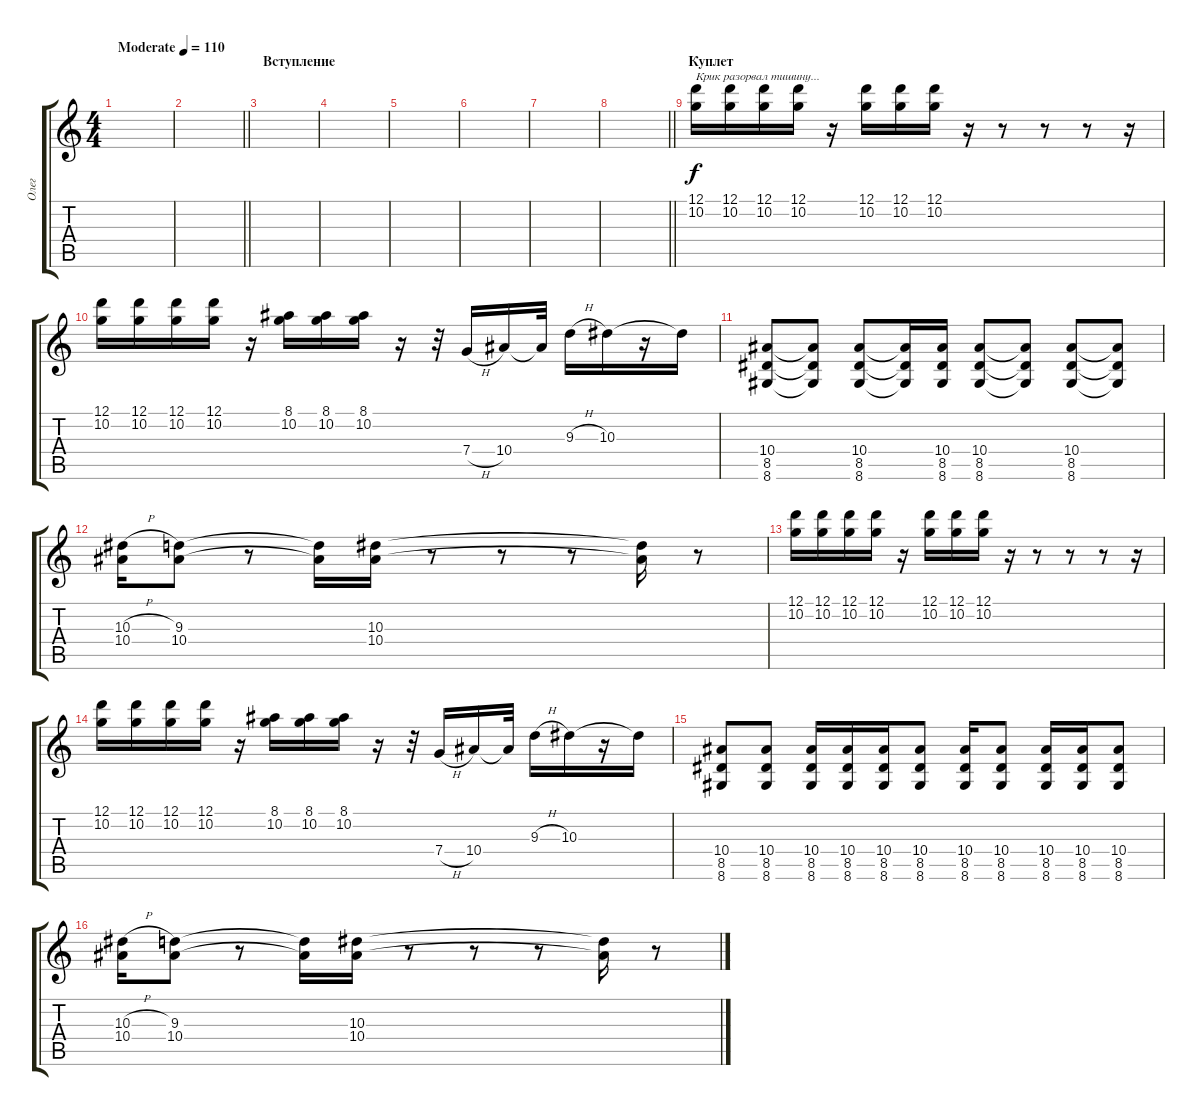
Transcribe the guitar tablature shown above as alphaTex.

\track ("Олег" "Олег") {instrument distortionguitar}
\staff {score tabs}
\tuning (D4 A3 F3 C3 G2 C2) {hide}
\ts (4 4)
\tempo (110 "Moderate")
\clef g2
\ks c
|
\barLineRight lightlight
|
\section ("" "Вступление")
|
|
|
|
|
\barLineRight lightlight
|
\section ("" "Куплет")
(12.1 10.2).16{txt "Крик разорвал тишину..."} (12.1 10.2).16 (12.1 10.2).16 (12.1 10.2).16 r.16 (12.1 10.2).16 (12.1 10.2).16 (12.1 10.2).16 r.16 r.8 r.8 r.8 r.16 |
(12.1 10.2).16 (12.1 10.2).16 (12.1 10.2).16 (12.1 10.2).16 r.16 (8.1 10.2).16 (8.1 10.2).16 (8.1 10.2).16 r.16 r.32 7.4{h}.16 10.4.16 10.4{t}.32 9.3{h}.16 10.3.16 r.16 10.3{t}.16 |
(10.4 8.5 8.6).8 (10.4{t} 8.5{t} 8.6{t}).8 (10.4 8.5 8.6).8 (10.4{t} 8.5{t} 8.6{t}).16 (10.4 8.5 8.6).16 (10.4 8.5 8.6).8 (10.4{t} 8.5{t} 8.6{t}).8 (10.4 8.5 8.6).8 (10.4{t} 8.5{t} 8.6{t}).8 |
(10.3{h} 10.4).16 (9.3 10.4).8 r.8 (9.3{t} 10.4{t}).16 (10.3 10.4).16 r.8 r.8 r.8 (10.3{t} 10.4{t}).16 r.8 |
(12.1 10.2).16 (12.1 10.2).16 (12.1 10.2).16 (12.1 10.2).16 r.16 (12.1 10.2).16 (12.1 10.2).16 (12.1 10.2).16 r.16 r.8 r.8 r.8 r.16 |
(12.1 10.2).16 (12.1 10.2).16 (12.1 10.2).16 (12.1 10.2).16 r.16 (8.1 10.2).16 (8.1 10.2).16 (8.1 10.2).16 r.16 r.32 7.4{h}.16 10.4.16 10.4{t}.32 9.3{h}.16 10.3.16 r.16 10.3{t}.16 |
(10.4 8.5 8.6).8 (10.4 8.5 8.6).8 (10.4 8.5 8.6).16 (10.4 8.5 8.6).16 (10.4 8.5 8.6).16 (10.4 8.5 8.6).8 (10.4 8.5 8.6).16 (10.4 8.5 8.6).8 (10.4 8.5 8.6).16 (10.4 8.5 8.6).16 (10.4 8.5 8.6).8 |
(10.3{h} 10.4).16 (9.3 10.4).8 r.8 (9.3{t} 10.4{t}).16 (10.3 10.4).16 r.8 r.8 r.8 (10.3{t} 10.4{t}).16 r.8
